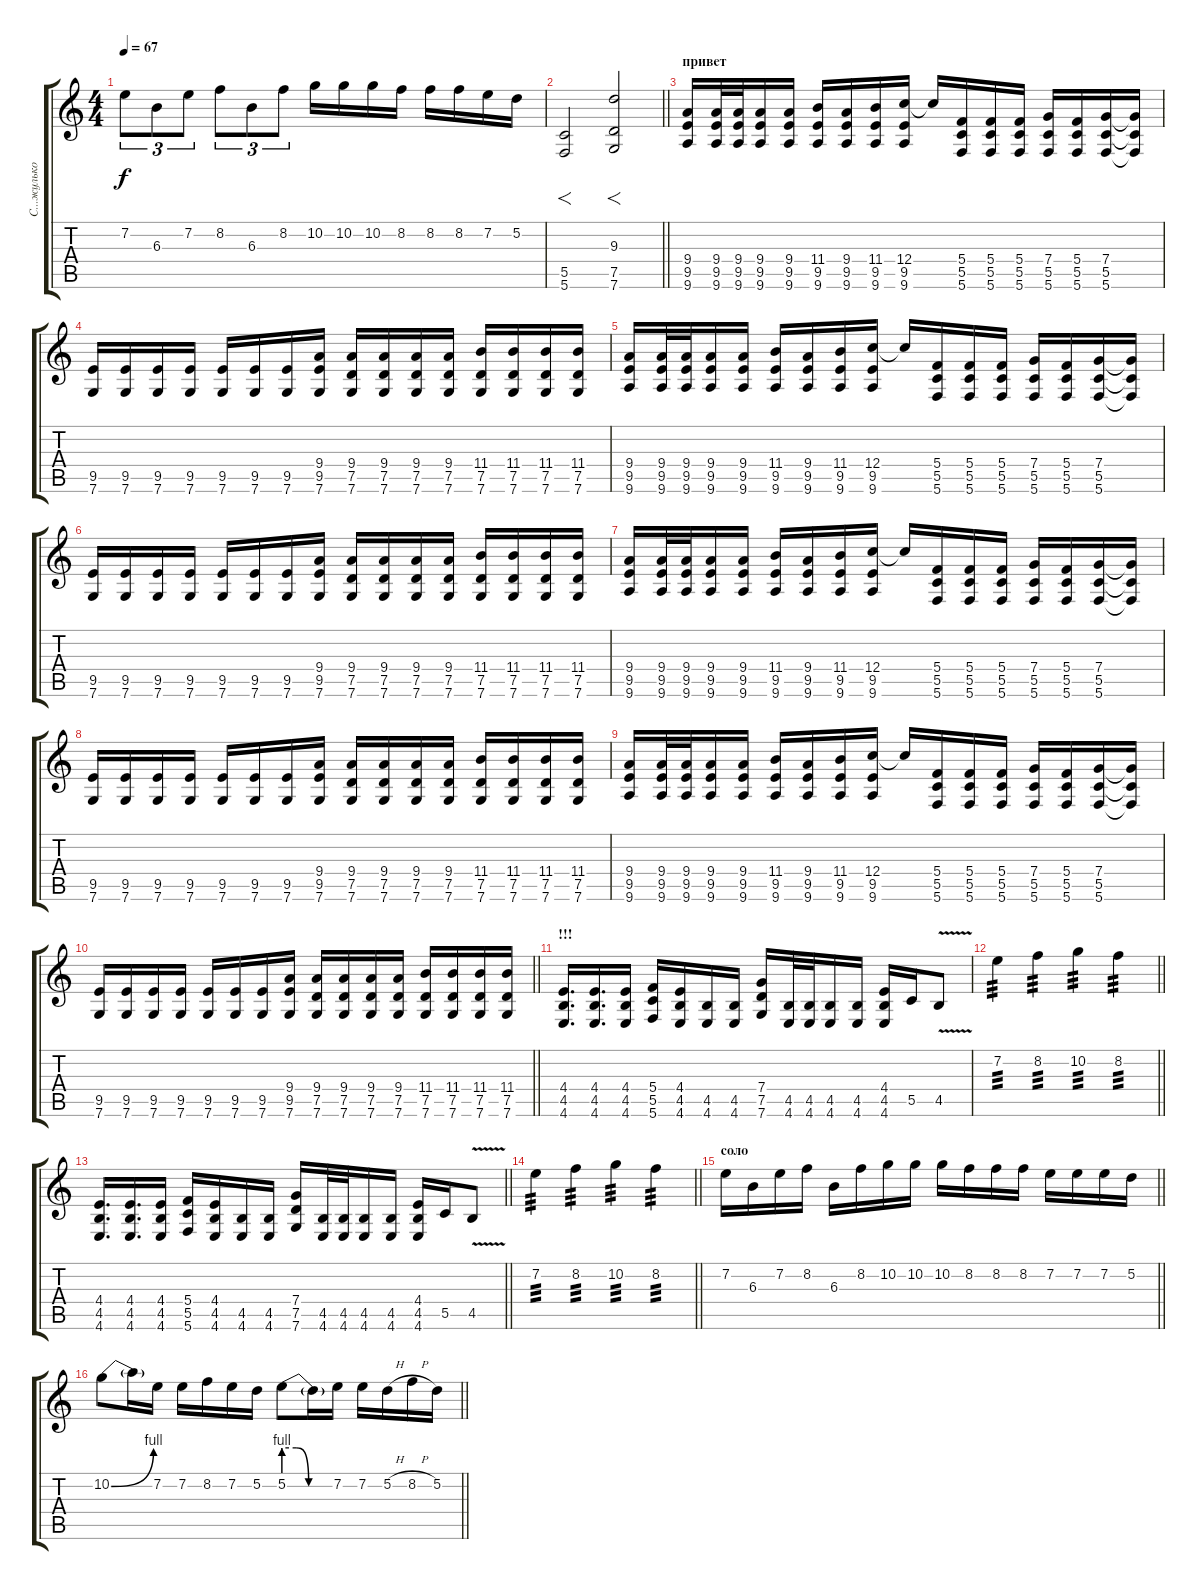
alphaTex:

\track ("С...жульковатый" "С...жулько") {instrument distortionguitar}
\staff {score tabs}
\tuning (D4 A3 F3 C3 G2 C2) {hide}
\ts (4 4)
\tempo 67
\clef g2
\ks c
7.2.8{tu (3 2) dy f} 6.3.8{tu (3 2)} 7.2.8{tu (3 2)} 8.2.8{tu (3 2)} 6.3.8{tu (3 2)} 8.2.8{tu (3 2)} 10.2.16 10.2.16 10.2.16 8.2.16 8.2.16 8.2.16 7.2.16 5.2.16 |
\barLineRight lightlight
(5.5 5.6).2{f} (9.3 7.5 7.6).2{f} |
\section ("" "привет")
(9.4 9.5 9.6).16 (9.4 9.5 9.6).32 (9.4 9.5 9.6).32 (9.4 9.5 9.6).16 (9.4 9.5 9.6).16 (11.4 9.5 9.6).16 (9.4 9.5 9.6).16 (11.4 9.5 9.6).16 (12.4 9.5 9.6).16 12.4{t}.16 (5.4 5.5 5.6).16 (5.4 5.5 5.6).16 (5.4 5.5 5.6).16 (7.4 5.5 5.6).16 (5.4 5.5 5.6).16 (7.4 5.5 5.6).16 (7.4{t} 5.5{t} 5.6{t}).16 |
(9.5 7.6).16 (9.5 7.6).16 (9.5 7.6).16 (9.5 7.6).16 (9.5 7.6).16 (9.5 7.6).16 (9.5 7.6).16 (9.4 9.5 7.6).16 (9.4 7.5 7.6).16 (9.4 7.5 7.6).16 (9.4 7.5 7.6).16 (9.4 7.5 7.6).16 (11.4 7.5 7.6).16 (11.4 7.5 7.6).16 (11.4 7.5 7.6).16 (11.4 7.5 7.6).16 |
(9.4 9.5 9.6).16 (9.4 9.5 9.6).32 (9.4 9.5 9.6).32 (9.4 9.5 9.6).16 (9.4 9.5 9.6).16 (11.4 9.5 9.6).16 (9.4 9.5 9.6).16 (11.4 9.5 9.6).16 (12.4 9.5 9.6).16 12.4{t}.16 (5.4 5.5 5.6).16 (5.4 5.5 5.6).16 (5.4 5.5 5.6).16 (7.4 5.5 5.6).16 (5.4 5.5 5.6).16 (7.4 5.5 5.6).16 (7.4{t} 5.5{t} 5.6{t}).16 |
(9.5 7.6).16 (9.5 7.6).16 (9.5 7.6).16 (9.5 7.6).16 (9.5 7.6).16 (9.5 7.6).16 (9.5 7.6).16 (9.4 9.5 7.6).16 (9.4 7.5 7.6).16 (9.4 7.5 7.6).16 (9.4 7.5 7.6).16 (9.4 7.5 7.6).16 (11.4 7.5 7.6).16 (11.4 7.5 7.6).16 (11.4 7.5 7.6).16 (11.4 7.5 7.6).16 |
(9.4 9.5 9.6).16 (9.4 9.5 9.6).32 (9.4 9.5 9.6).32 (9.4 9.5 9.6).16 (9.4 9.5 9.6).16 (11.4 9.5 9.6).16 (9.4 9.5 9.6).16 (11.4 9.5 9.6).16 (12.4 9.5 9.6).16 12.4{t}.16 (5.4 5.5 5.6).16 (5.4 5.5 5.6).16 (5.4 5.5 5.6).16 (7.4 5.5 5.6).16 (5.4 5.5 5.6).16 (7.4 5.5 5.6).16 (7.4{t} 5.5{t} 5.6{t}).16 |
(9.5 7.6).16 (9.5 7.6).16 (9.5 7.6).16 (9.5 7.6).16 (9.5 7.6).16 (9.5 7.6).16 (9.5 7.6).16 (9.4 9.5 7.6).16 (9.4 7.5 7.6).16 (9.4 7.5 7.6).16 (9.4 7.5 7.6).16 (9.4 7.5 7.6).16 (11.4 7.5 7.6).16 (11.4 7.5 7.6).16 (11.4 7.5 7.6).16 (11.4 7.5 7.6).16 |
(9.4 9.5 9.6).16 (9.4 9.5 9.6).32 (9.4 9.5 9.6).32 (9.4 9.5 9.6).16 (9.4 9.5 9.6).16 (11.4 9.5 9.6).16 (9.4 9.5 9.6).16 (11.4 9.5 9.6).16 (12.4 9.5 9.6).16 12.4{t}.16 (5.4 5.5 5.6).16 (5.4 5.5 5.6).16 (5.4 5.5 5.6).16 (7.4 5.5 5.6).16 (5.4 5.5 5.6).16 (7.4 5.5 5.6).16 (7.4{t} 5.5{t} 5.6{t}).16 |
\barLineRight lightlight
(9.5 7.6).16 (9.5 7.6).16 (9.5 7.6).16 (9.5 7.6).16 (9.5 7.6).16 (9.5 7.6).16 (9.5 7.6).16 (9.4 9.5 7.6).16 (9.4 7.5 7.6).16 (9.4 7.5 7.6).16 (9.4 7.5 7.6).16 (9.4 7.5 7.6).16 (11.4 7.5 7.6).16 (11.4 7.5 7.6).16 (11.4 7.5 7.6).16 (11.4 7.5 7.6).16 |
\section ("" "!!!")
(4.4 4.5 4.6).16{d} (4.4 4.5 4.6).16{d} (4.4 4.5 4.6).16 (5.4 5.5 5.6).16 (4.4 4.5 4.6).16 (4.5 4.6).16 (4.5 4.6).16 (7.4 7.5 7.6).16 (4.5 4.6).32 (4.5 4.6).32 (4.5 4.6).16 (4.5 4.6).16 (4.4 4.5 4.6).16 5.5.16 4.5{v}.8 |
\barLineRight lightlight
7.2.4{tp 3} 8.2.4{tp 3} 10.2.4{tp 3} 8.2.4{tp 3} |
\barLineRight lightlight
(4.4 4.5 4.6).16{d} (4.4 4.5 4.6).16{d} (4.4 4.5 4.6).16 (5.4 5.5 5.6).16 (4.4 4.5 4.6).16 (4.5 4.6).16 (4.5 4.6).16 (7.4 7.5 7.6).16 (4.5 4.6).32 (4.5 4.6).32 (4.5 4.6).16 (4.5 4.6).16 (4.4 4.5 4.6).16 5.5.16 4.5{v}.8 |
\barLineRight lightlight
7.2.4{tp 3} 8.2.4{tp 3} 10.2.4{tp 3} 8.2.4{tp 3} |
\section ("" "соло")
\barLineRight lightlight
7.2.16 6.3.16 7.2.16 8.2.16 6.3.16 8.2.16 10.2.16 10.2.16 10.2.16 8.2.16 8.2.16 8.2.16 7.2.16 7.2.16 7.2.16 5.2.16 |
\barLineRight lightlight
10.2{be (bend 0 0 60 4)}.8 10.2{t}.16 7.2.16 7.2.16 8.2.16 7.2.16 5.2.16 5.2{be (custom 0 4 15 4 30 0 60 0)}.8 5.2{t}.16 7.2.16 7.2.16 5.2{h}.16 8.2{h}.16 5.2.16
